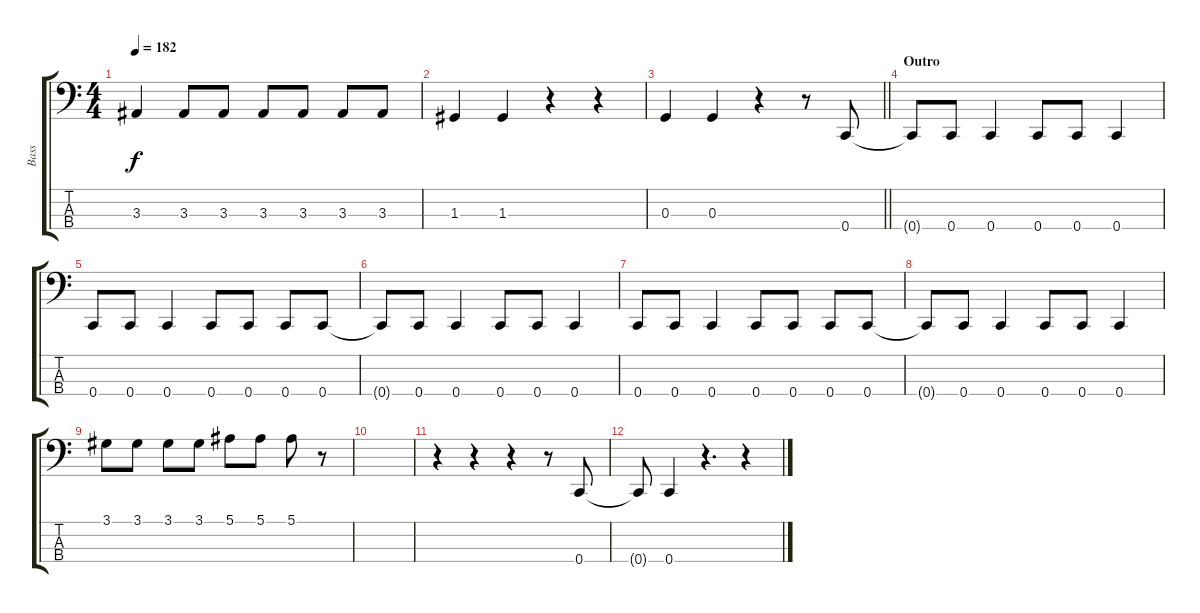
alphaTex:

\track ("Bass" "Bass") {instrument electricbasspick}
\staff {score tabs}
\tuning (F2 C2 G1 C1) {hide}
\ts (4 4)
\tempo 182
\clef f4
\ks c
3.3.4{dy f} 3.3.8 3.3.8 3.3.8 3.3.8 3.3.8 3.3.8 |
1.3.4 1.3.4 r.4 r.4 |
\barLineRight lightlight
0.3.4 0.3.4 r.4 r.8 0.4.8 |
\section ("" "Outro")
0.4{t}.8 0.4.8 0.4.4 0.4.8 0.4.8 0.4.4 |
0.4.8 0.4.8 0.4.4 0.4.8 0.4.8 0.4.8 0.4.8 |
0.4{t}.8 0.4.8 0.4.4 0.4.8 0.4.8 0.4.4 |
0.4.8 0.4.8 0.4.4 0.4.8 0.4.8 0.4.8 0.4.8 |
0.4{t}.8 0.4.8 0.4.4 0.4.8 0.4.8 0.4.4 |
3.1.8 3.1.8 3.1.8 3.1.8 5.1.8 5.1.8 5.1.8 r.8 |
|
r.4 r.4 r.4 r.8 0.4.8 |
0.4{t}.8 0.4.4 r.4{d} r.4
